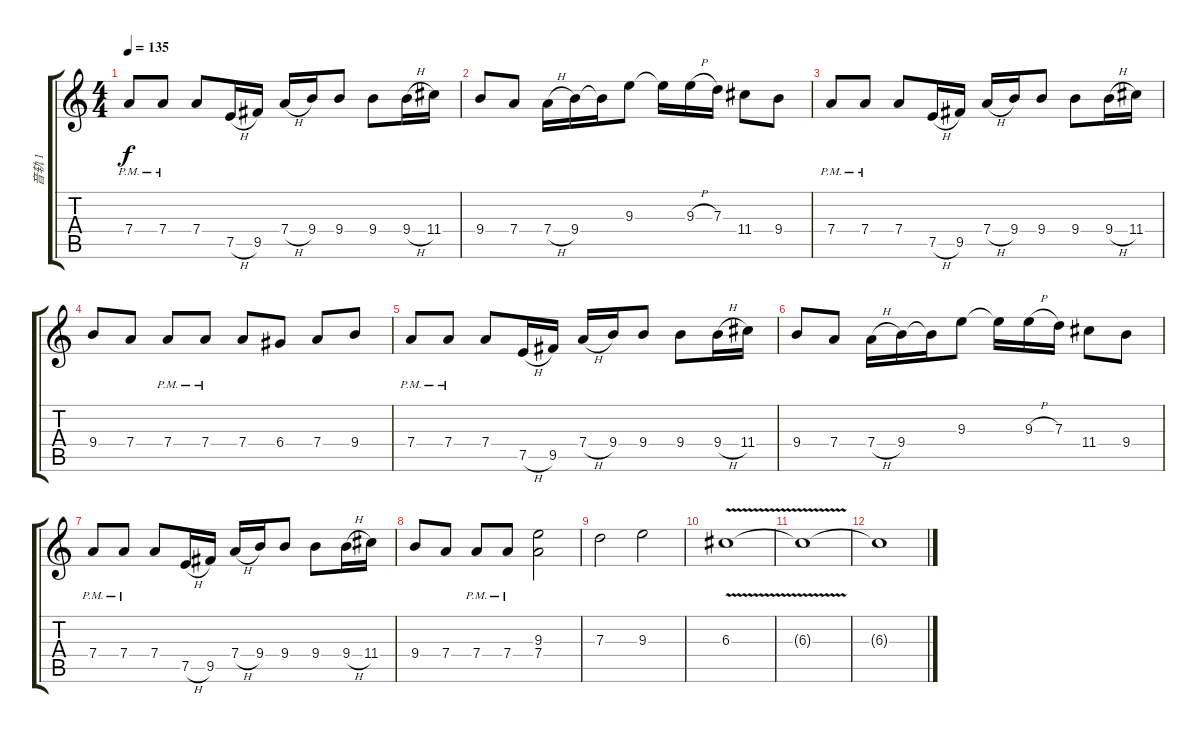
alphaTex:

\track ("音轨 1" "音轨 1") {instrument distortionguitar}
\staff {score tabs}
\tuning (E4 B3 G3 D3 A2 E2) {hide}
\ts (4 4)
\tempo 135
\clef g2
\ks c
7.4{pm}.8{dy f} 7.4{pm}.8 7.4.8 7.5{h}.16 9.5.16 7.4{h}.16 9.4.16 9.4.8 9.4.8 9.4{h}.16 11.4.16 |
9.4.8 7.4.8 7.4{h}.16 9.4.16 9.4{t}.16 9.3.8 9.3{t}.16 9.3{h}.16 7.3.16 11.4.8 9.4.8 |
7.4{pm}.8 7.4{pm}.8 7.4.8 7.5{h}.16 9.5.16 7.4{h}.16 9.4.16 9.4.8 9.4.8 9.4{h}.16 11.4.16 |
9.4.8 7.4.8 7.4{pm}.8 7.4{pm}.8 7.4.8 6.4.8 7.4.8 9.4.8 |
7.4{pm}.8 7.4{pm}.8 7.4.8 7.5{h}.16 9.5.16 7.4{h}.16 9.4.16 9.4.8 9.4.8 9.4{h}.16 11.4.16 |
9.4.8 7.4.8 7.4{h}.16 9.4.16 9.4{t}.16 9.3.8 9.3{t}.16 9.3{h}.16 7.3.16 11.4.8 9.4.8 |
7.4{pm}.8 7.4{pm}.8 7.4.8 7.5{h}.16 9.5.16 7.4{h}.16 9.4.16 9.4.8 9.4.8 9.4{h}.16 11.4.16 |
9.4.8 7.4.8 7.4{pm}.8 7.4{pm}.8 (9.3 7.4).2 |
7.3.2 9.3.2 |
6.3{v}.1 |
6.3{t}.1 |
6.3{t}.1
